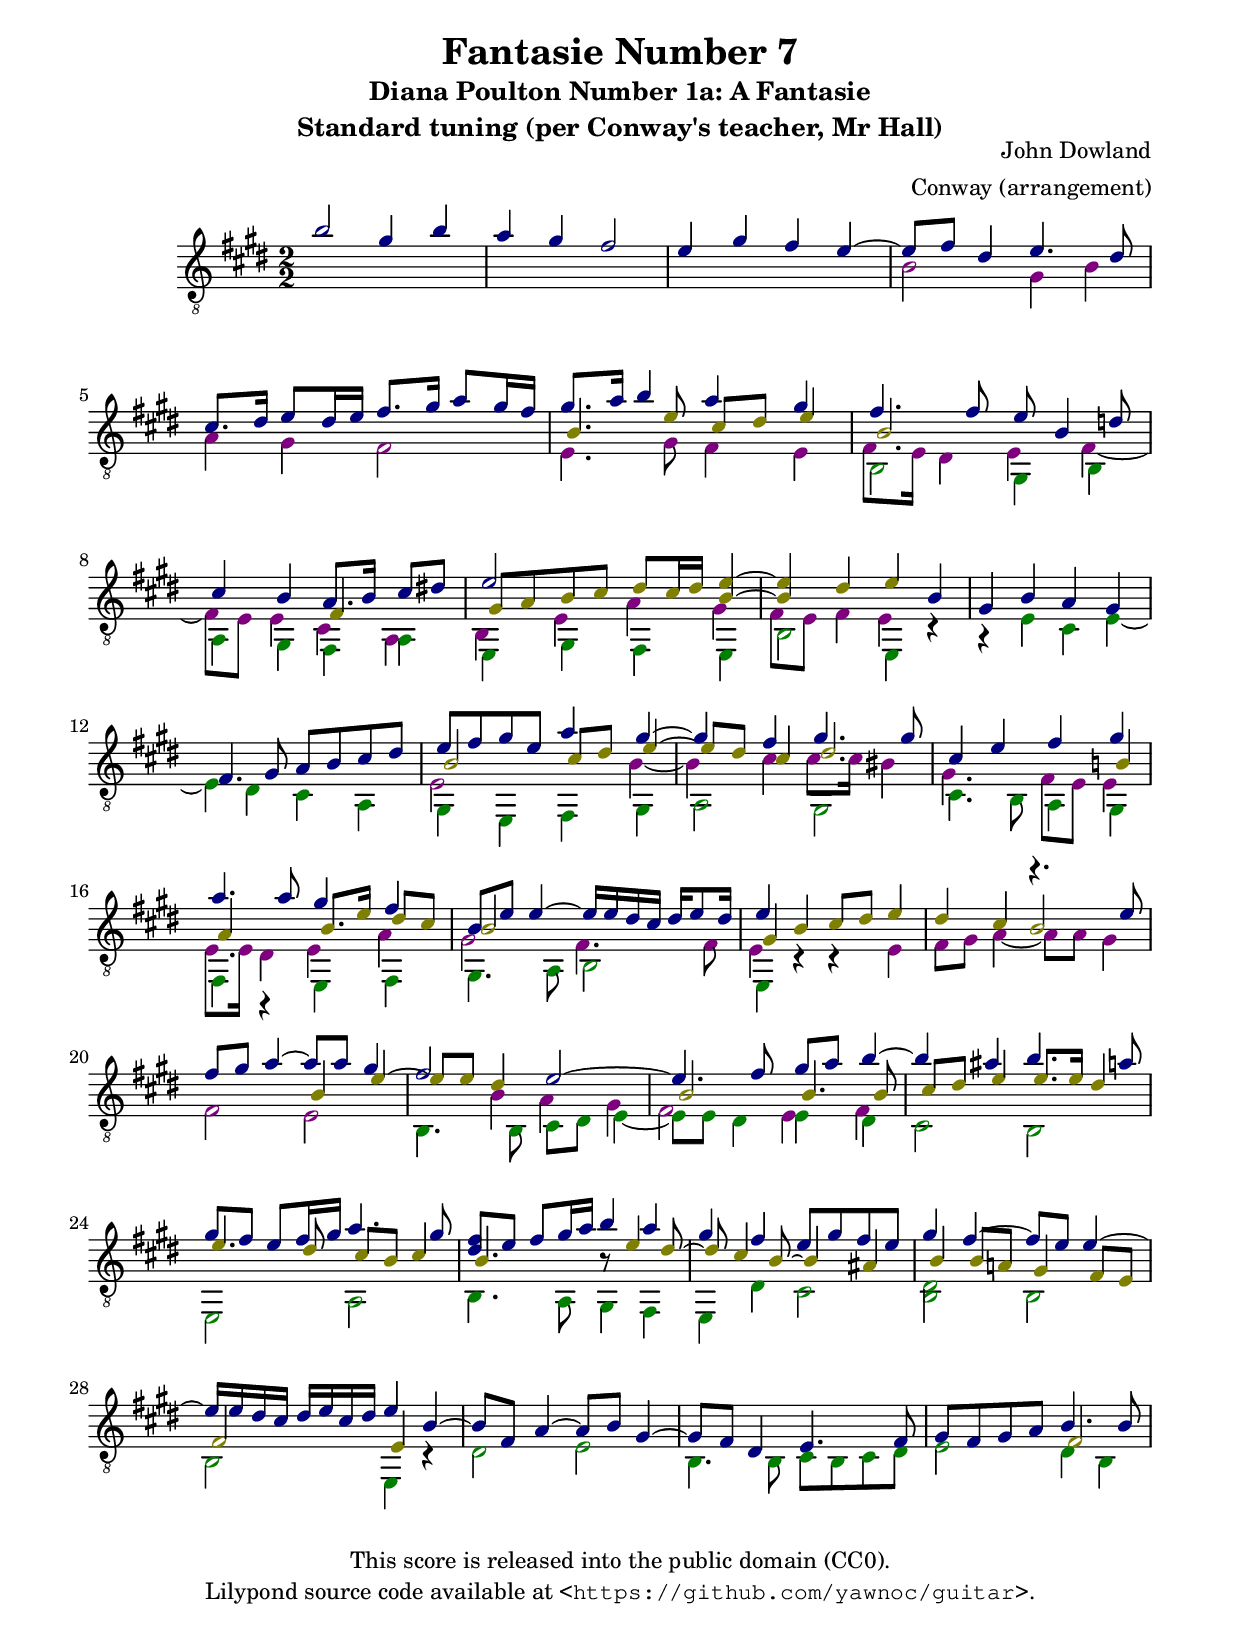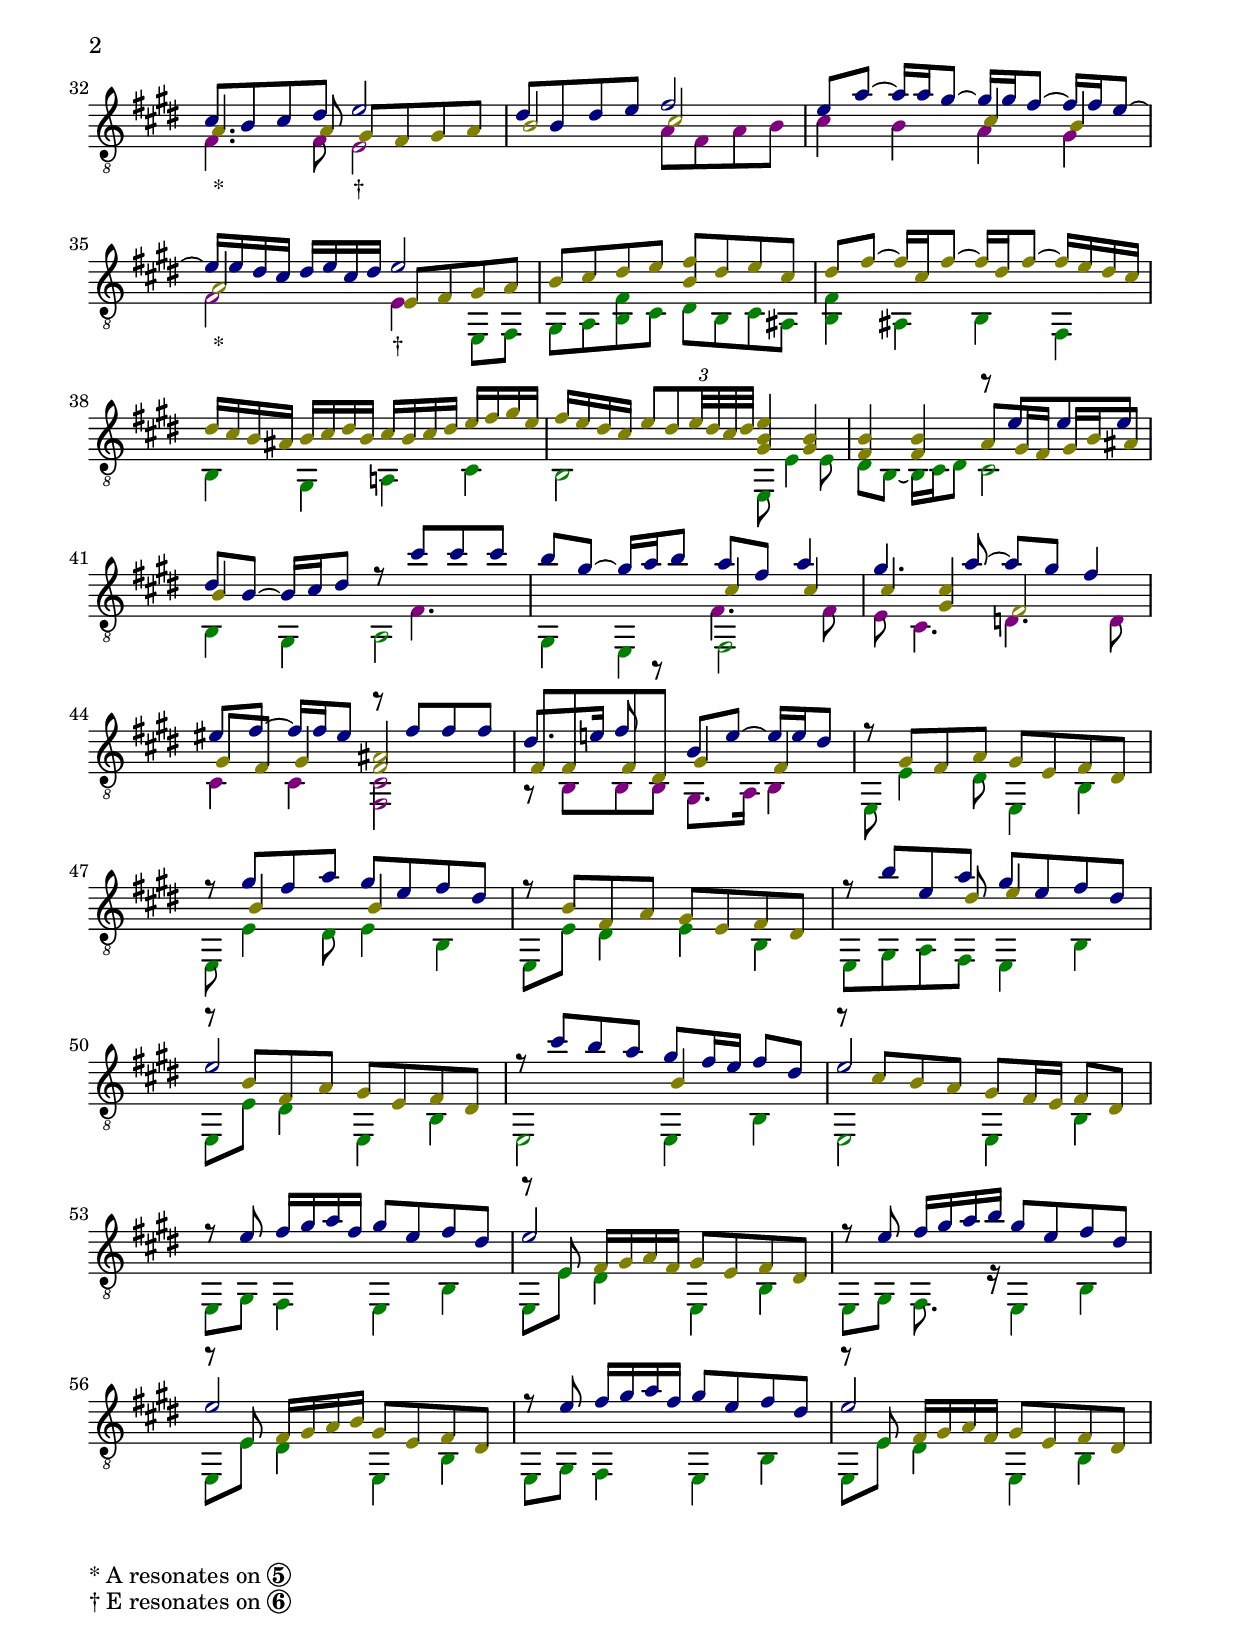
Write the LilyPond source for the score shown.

\version "2.18.2"


%%%%%%%%%%%%%%%%%%%%%%%%%%%%%%%%%%%%%%%%%%%%%%%%%%%%%%%%%%%%%%%%
% General
%%%%%%%%%%%%%%%%%%%%%%%%%%%%%%%%%%%%%%%%%%%%%%%%%%%%%%%%%%%%%%%%

\paper {
  top-margin = 1.5\cm
  left-margin = 1.5\cm
  right-margin = 1.5\cm
  bottom-margin = 1.5\cm
  ragged-last-bottom = ##f
  footnote-separator-markup = \markup { \vspace #1.5 }
}

globalSettings = {
  \accidentalStyle modern
  \compressFullBarRests
  \mergeDifferentlyHeadedOn
  \mergeDifferentlyDottedOn
  \numericTimeSignature
  \pointAndClickOff
  \override TextScript.extra-offset = #'(0 . 0.7)
  \override Score.FootnoteItem.annotation-line = ##f
}

origin-url = "https://github.com/yawnoc/guitar"

\header {
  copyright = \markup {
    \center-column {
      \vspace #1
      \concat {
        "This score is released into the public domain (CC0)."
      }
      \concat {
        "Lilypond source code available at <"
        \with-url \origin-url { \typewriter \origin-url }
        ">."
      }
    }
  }
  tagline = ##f
}

triplet = #(define-music-function
  (parser location music) (ly:music?)
  #{
    \tuplet 3/2 { $music }
  #}
)

tripletDuple = #(define-music-function
  (parser location music) (ly:music?)
  #{
    \tuplet 6/4 { $music }
  #}
)

overrideBeamedStemLengths = #(define-scheme-function
  (parser location lengths) (list?)
  #{
    \override Stem.details.beamed-lengths = $lengths
  #}
)
revertBeamedStemLengths = { \revert Stem.details.beamed-lengths }

overrideBeamVerticalPositions = #(define-scheme-function
  (parser location positions) (pair?)
  #{
    \override Beam.positions = $positions
  #}
)

%%%%%%%%%%%%%%%%%%%%%%%%%%%%%%%%%%%%%%%%%%%%%%%%%%%%%%%%%%%%%%%%
% Semantic bar lines
%%%%%%%%%%%%%%%%%%%%%%%%%%%%%%%%%%%%%%%%%%%%%%%%%%%%%%%%%%%%%%%%

barLineGoto = { \bar "||" }
barLineKeyChange = { \bar "||" }
barLineEnd = { \bar "|." }

%%%%%%%%%%%%%%%%%%%%%%%%%%%%%%%%%%%%%%%%%%%%%%%%%%%%%%%%%%%%%%%%
% Guitar notation
%%%%%%%%%%%%%%%%%%%%%%%%%%%%%%%%%%%%%%%%%%%%%%%%%%%%%%%%%%%%%%%%

stringNumbersAbove = { \set stringNumberOrientations = #'(up) }
stringNumbersBelow = { \set stringNumberOrientations = #'(down) }

fingeringAbove = { \set fingeringOrientations = #'(up) }
fingeringBelow = { \set fingeringOrientations = #'(down) }
fingeringAleft = { \set fingeringOrientations = #'(left) }
fingeringAright = { \set fingeringOrientations = #'(right) }

startGraceMusic = {
  <>(
  \override Fingering.font-size = -6
}
stopGraceMusic = {
  \revert Fingering.font-size
  <>)
}

overrideHorizontalShift = #(define-scheme-function
  (parser location distance) (number?)
  #{
    \override NoteColumn.force-hshift = $distance
  #}
)
revertHorizontalShift = { \revert NoteColumn.force-hshift }

barreSpan = #(define-music-function
  (parser location label offsetPair music)
  (string? (pair? (cons 0 0)) ly:music?)
  (let
    (
      (elements (extract-named-music music '(NoteEvent EventChord)))
    )
    (if
      (pair? elements)
      (let
        (
          (first-element (first elements))
          (last-element (last elements))
        )
        (set!
          (ly:music-property first-element 'articulations)
          (cons
            (make-music 'TextSpanEvent 'span-direction -1)
            (ly:music-property first-element 'articulations)
          )
        )
        (set!
          (ly:music-property last-element 'articulations)
          (cons
            (make-music 'TextSpanEvent 'span-direction 1)
            (ly:music-property last-element 'articulations)
          )
        )
      )
    )
  )
  #{
    \once \override TextSpanner.font-shape = #'upright
    \once \override TextSpanner.style = #'line
    \once \override TextSpanner.extra-offset = #offsetPair
    \once \override TextSpanner.bound-details = #`(
      (left
        (text . ,#{ \markup { \raise #-0.7 { #label \hspace #0.7 }} #})
        (Y . 0)
        (padding . -0.8)
        (attach-dir . -2)
      )
      (right
        (text . ,#{ \markup { \draw-line #'(0 . -1.3) } #}) ;; draw hook
        (Y . 0)
        (padding . -0.5)
        (attach-dir . 2)
      )
    )
    \once \override TextSpanner #'after-line-breaking = #(lambda (grob)
      (let*
        (
          (originalGrob (ly:grob-original grob))
          (splitGrobs (ly:spanner-broken-into originalGrob))
        )
        (if
          (and
            (>= (length splitGrobs) 2)
            (not (eq? (car (last-pair splitGrobs)) grob))
          )
          (begin
            (ly:grob-set-nested-property! grob
              '(bound-details right text)
              #{ \markup { \draw-line #'(0 . 0) } #} ;; suppress draw hook
            )
            (ly:grob-set-property! grob
              'extra-offset
              (cons
                (car offsetPair)
                (+ (cdr offsetPair) 0.7) ;; correction for suppressed hook
              )
            )
            (ly:grob-set-nested-property! grob
              '(bound-details right padding)
              #'-3 ;; increase spanner length
            )
          )
        )
      )
    )
    $music
  #}
)

barre = #(define-scheme-function
  (parser location label) (string?)
  #{
    \markup {
      \center-align {
        \hspace #0.7
        $label
      }
    }
  #}
)

nudgeNextBarre = #(define-scheme-function
  (parser location distance) (number?)
  #{
    \once \override TextScript.X-offset = $distance
  #}
)

position = #(define-scheme-function
  (parser location label) (string?)
  #{
    \markup {
      \center-align {
        \hspace #0.5
        $label
      }
    }
  #}
)

#(define-markup-command
  (markupString layout properties stringNumber) (markup?)
  (interpret-markup layout properties
    #{
      \markup \circle { \bold #stringNumber }
    #}
  )
)

#(define-markup-command
  (resonatesOn layout properties note stringNumber) (markup? markup?)
  (interpret-markup layout properties
    #{
      \markup { #note "resonates on" \markupString #stringNumber }
    #}
  )
)

%%%%%%%%%%%%%%%%%%%%%%%%%%%%%%%%%%%%%%%%%%%%%%%%%%%%%%%%%%%%%%%%
% Goto statements
%%%%%%%%%%%%%%%%%%%%%%%%%%%%%%%%%%%%%%%%%%%%%%%%%%%%%%%%%%%%%%%%

overrideGotoVisibility = {
  \once \override Score.RehearsalMark #'break-visibility = #'#(#t #t #f)
}

makeGotoMark = #(define-scheme-function
  (parser location label) (string?)
  #{
    \mark \markup { \small \italic $label }
  #}
)

simultaneousMarkSeparator = {
  \cadenzaOn
    s1073741824 % stupid, but works
  \cadenzaOff
}

coda = {
  \overrideGotoVisibility
  \mark \markup { \musicglyph #"scripts.coda" }
}

fine = {
  \overrideGotoVisibility
  \makeGotoMark Fine
}

dcAlCoda = {
  \overrideGotoVisibility
  \makeGotoMark "D.C. al Coda"
}

dcAlFine = {
  \overrideGotoVisibility
  \makeGotoMark "D.C. al Fine"
}

toCoda = {
  \overrideGotoVisibility
  \makeGotoMark "to Coda"
}



\header {
  title = "Fantasie Number 7"
  subtitle = \markup {
    \center-column {
      "Diana Poulton Number 1a: A Fantasie"
      "Standard tuning (per Conway's teacher, Mr Hall)"
    }
  }
  composer = "John Dowland"
  arranger = "Conway (arrangement)"
}


initialSignatures = {
  \clef "treble_8"
  \key e \major
  \time 2/2
  \set Timing.beamExceptions = #'()
  \set Timing.baseMoment = #(ly:make-moment 1/4)
  \set Timing.beatStructure = #'(1 1 1 1)
  \set Timing.beamExceptions = #'(
    (
      end
        .
      (
        ((1 . 8) . (4 4)) ;; quavers by fours
        ((1 . 12) . (3 3 3 3)) ;; anything shorter by beat
      )
    )
  )
}


highVoiceMusic = {
  
  \override NoteHead.color = #darkblue
  
  % Main theme high
  \barNumberCheck #1
  \relative c'' {
    b2 gis4 b |
    a gis fis2 |
    e4 gis fis e~ |
    e8 fis dis4 e4. dis8 |
    cis8. dis16 e8 dis16 e fis8. gis16 a8 gis16 fis |
    gis8. a16 b4 a gis |
    fis4. fis8 e8 b4 d8 |
    cis4 b a8. b16 cis8 dis |
    e2 s2 |
    s2 s4
  }
  
  % Main theme low
  \barNumberCheck #10
  \relative c' {
    b4 |
    gis b a gis |
    fis4. gis8 a b cis dis |
    e fis gis e a4 gis~ |
    gis fis gis4. gis8 |
    cis,4 e fis gis |
    a4. a8 gis4 fis |
    b,8 e e4~ e16 e dis cis dis16 e8 dis16 |
    e4
  }
  
  % Tee-tee taa high
  \barNumberCheck #18
  \relative c' {
    s4 s2 |
    s2 r4. e8 |
    fis8 gis a4~ a8 a gis4 |
    fis2 e2~ |
    e4. fis8 gis8 a b4~ |
    b ais b4. a8 |
    gis8 fis e8 fis16 gis a4. gis8 |
    <fis dis>8 e fis8 gis16 a b4 a |
    gis fis e8 gis fis e |
    gis4 fis~ fis8 e e4~ |
    e16 e dis cis dis e cis dis e4
  }
  
  % Tee-tee taa low
  \barNumberCheck #28
  \relative c' {
    b4~ |
    b8 fis a4~ a8 b gis4~ |
    gis8 fis dis4 e4. fis8 |
    gis fis gis a b4. b8 |
    cis b cis dis e2 |
    dis8 b dis e fis2 |
    e8 a~ a16 a gis8~ gis16 gis fis8~ fis16 fis e8~ |
    e16 e dis cis dis e cis dis e2 |
  }
  
  % Ascending scale
  \barNumberCheck #36
  {
    s1 * 3 |
    s2
  }
  
  % Tee-tee-tee
  \barNumberCheck #39
  \relative c' {
    s2 |
    s2 r8 e e e |
    dis b~ b16 cis dis8 r8 cis' cis cis |
    b8 gis~ gis16 a b8 a8 fis a4 |
    gis4. a8~ a gis fis4 |
    eis8 fis~ fis16 fis eis8 r8 fis fis fis |
    dis8. e16 fis8 r b,8 e~ e16 e dis8 |
  }
  
  % Majestic theme
  \barNumberCheck #46
  \relative c'' {
    s1 |
    r8 gis fis a gis e fis dis |
    s1 |
    r8 b' e, a gis e fis dis |
    e2 s2 |
    r8 cis' b a gis8 fis16 e fis8 dis |
    e2 s2 |
    r8 e fis16 gis a fis gis8 e fis dis |
    e2 s2 |
    r8 e fis16 gis a b gis8 e fis dis |
    e2 s2 |
    r8 e fis16 gis a fis gis8 e fis dis |
    e2 s2 |
  }
  
}


lowVoiceMusic = {
  
  \override NoteHead.color = #darkgreen
  
  % Main theme high
  \barNumberCheck #1
  \relative c {
    s1 * 6 |
    b2 gis4 b |
    a gis fis a |
    e gis fis e |
    b'2 e,4
  }
  
  % Main theme low
  \barNumberCheck #10
  \relative c {
    r4 |
    r4 e cis e~ |
    e dis cis a |
    gis e fis gis |
    a2 gis |
    cis4. b8 a4 gis |
    fis r e fis |
    gis4. a8 b2 |
    e,4
  }
  
  % Tee-tee taa high
  \barNumberCheck #18
  \relative c {
    s4 s4 s4 |
    s1 * 2 |
    b4. b8 cis8 dis e4~ |
    e8 e dis4 e4 dis |
    cis2 b |
    e, a |
    b4. a8 gis4 fis |
    e dis' cis2 |
    <b dis> b |
    b e,4
  }
  
  % Tee-tee taa low
  \barNumberCheck #28
  \relative c {
    r4 |
    dis2 e |
    b4. b8 cis b cis dis |
    e2 dis4 b |
    s1 * 3 |
    s2
  }
  
  % Ascending scale
  \barNumberCheck #35
  \relative c, {
    s4 e8 fis |
    gis a <b fis'> cis dis b cis ais |
    <b fis'>4 ais b fis |
    b gis a cis |
    b2
  }
  
  % Tee-tee-tee
  \barNumberCheck #39
  \relative c, {
    e8 e'4 e8 |
    dis8 b~ b16 cis dis8 cis2 |
    b4 gis a2 |
    gis4 e fis2 |
    s1 * 3 |
  }
  
  % Majestic theme
  \barNumberCheck #46
  \relative c, {
    e8 e'4 dis8 e,4 b' |
    e,8 e'4 dis8 e4 b |
    e,8 e' dis4 e b |
    e,8 gis a fis e4 b' |
    e,8 e' dis4 e, b' |
    e,2 e4 b' |
    e,2 e4 b' |
    e,8 gis fis4 e b' |
    e,8 e' dis4 e, b' |
    e,8[ gis] fis8. r16 e4 b' |
    e,8 e' dis4 e, b' |
    e,8 gis fis4 e b' |
    e,8 e' dis4 e, b' |
  }
  
}


upperMiddleVoiceMusic = {
  
  \override NoteHead.color = #darkyellow
  
  % Main theme high
  \barNumberCheck #1
  \relative c' {
    s1 * 5 |
    b4. e8 cis8 dis e4 |
    b2 s2 |
    s2 fis4 s4 |
    gis8 a b cis dis8 cis16 dis <e~ b~>4 |
    <e b> dis e
  }
  
  % Main theme low
  \barNumberCheck #10
  \relative c' {
    s4 |
    s1 * 2 |
    b2 cis8 dis e4~ |
    e8 dis cis4 dis2 |
    s2 s4 b4 |
    a4 s4 b8. e16 dis8 cis |
    b2 s2 |
    gis4
  }
  
  % Tee-tee taa high
  \barNumberCheck #18
  \relative c' {
    b4 cis8 dis e4 |
    dis4 cis b2 |
    s2 b4 e~ |
    e8 e dis4 s2 |
    b2 b4. b8 |
    cis8 dis e4 e8. e16 dis4 |
    e4. dis8 cis8 b cis4 |
    b4. s8 b8\rest e4 dis8~ |
    dis8 cis4 b8~ b4 ais |
    b4 b8 a gis4 fis8 e |
    fis2 e4
  }
  
  % Tee-tee taa low
  \barNumberCheck #28
  \relative c {
    s4 |
    s1 * 2 |
    s2 fis2 |
    \footnote "*" #'(0 . -4) \markup { "*" \resonatesOn A 5 }
    a4. a8 gis fis gis a |
    b2 cis |
    s2 cis4 b |
    \footnote "*" #'(0 . -4) \markup { }
    a2
  }
  
  % Ascending scale
  \barNumberCheck #35
  \relative c {
    e8 fis gis a |
    b cis dis e <fis b,> dis e cis |
    dis fis~ fis16 cis fis8~ fis16 dis fis8~ fis16 e dis cis |
    dis cis b ais b cis dis b cis b cis dis e fis gis e |
    fis e dis cis \tuplet 3/2 { e8 dis e32 dis cis dis } <e b gis>4
  }
  
  % Tee-tee-tee
  \barNumberCheck #39
  \relative c' {
    <b gis>4 |
    <b fis> <b fis> a8 gis16 fis gis16 b ais8 |
    b4 s4 s2 |
    s2 cis4 cis |
    cis <cis gis> fis,2 |
    gis8 fis gis4 <ais fis>2 |
    fis8 fis fis dis gis4 fis |
  }
  
  % Majestic theme
  \barNumberCheck #46
  \relative c' {
    r8 gis fis a gis e fis dis |
    s8 b'4 s8 b4 s4 |
    r8 b8 fis a gis e fis dis |
    s4. dis'8 e4 s4 |
    r8 b8 fis a gis e fis dis |
    s2 b'4 s4 |
    r8 cis b a gis8 fis16 e fis8 dis |
    s1 |
    r8 e fis16 gis a fis gis8 e fis dis |
    s1 |
    r8 e fis16 gis a b gis8 e fis dis |
    s1 |
    r8 e fis16 gis a fis gis8 e fis dis |
  }
  
}


lowerMiddleVoiceMusic = {
  
  \override NoteHead.color = #darkmagenta
  
  % Main theme high
  \barNumberCheck #1
  \relative c' {
    s1 * 3 |
    b2 gis4 b |
    a gis fis2 |
    e4. gis8 fis4 e |
    fis8. e16 dis4 e4 fis~ |
    fis8 e e4 cis4 a |
    b e a gis |
    fis8 e fis4 e
  }
  
  % Main theme low
  \barNumberCheck #10
  \relative c {
    s4 |
    s1 * 2 |
    e2 s4 b'4~ |
    b cis cis8. cis16 bis4 |
    gis4. s8 fis8 e e4 |
    e8. e16 dis4 e4 a |
    gis2 fis4. fis8 |
    e4
  }
  
  % Tee-tee taa high
  \barNumberCheck #18
  \relative c {
    r4 r e |
    fis8 gis a4~ a8 a gis4 |
    fis2 e |
    s4 b' a gis |
    fis2 e4 fis |
    s1 * 5 |
    s2 s4
  }
  
  % Tee-tee taa low
  \barNumberCheck #28
  \relative c {
    s4 |
    s1 * 3 |
    fis4. fis8
      \footnote "†" #'(0 . -2.5) \markup { "†" \resonatesOn E 6 }
      e2 |
    s2 a8 fis a b |
    cis4 b a gis |
    fis2
      \footnote "†" #'(0 . -2.5) \markup { }
      e4
  }
  
  % Ascending scale
  \barNumberCheck #35
  {
    s4 |
    s1 * 3 |
    s2
  }
  
  % Tee-tee-tee
  \barNumberCheck #39
  \relative c {
    s2 |
    s1 |
    s2 s8 fis4. |
    s2 fis4. fis8 |
    e8 cis4. d4. d8 |
    cis4 cis <cis fis,>2 |
    r8 b b b gis8. a16 b4 |
  }
  
  % Majestic theme
  \barNumberCheck #46
  {
    s1 * 13 |
  }
  
}


allMusic = {
  \new Staff \with {
    midiInstrument = #"acoustic guitar (nylon)"
  }
  \globalSettings
  \initialSignatures
  <<
    << \highVoiceMusic >>
      \\
    << \lowVoiceMusic >>
      \\
    << \upperMiddleVoiceMusic >>
      \\
    << \lowerMiddleVoiceMusic >>
  >>
}


\score {
  \allMusic
}

\score {
  \allMusic
  \midi { }
}
